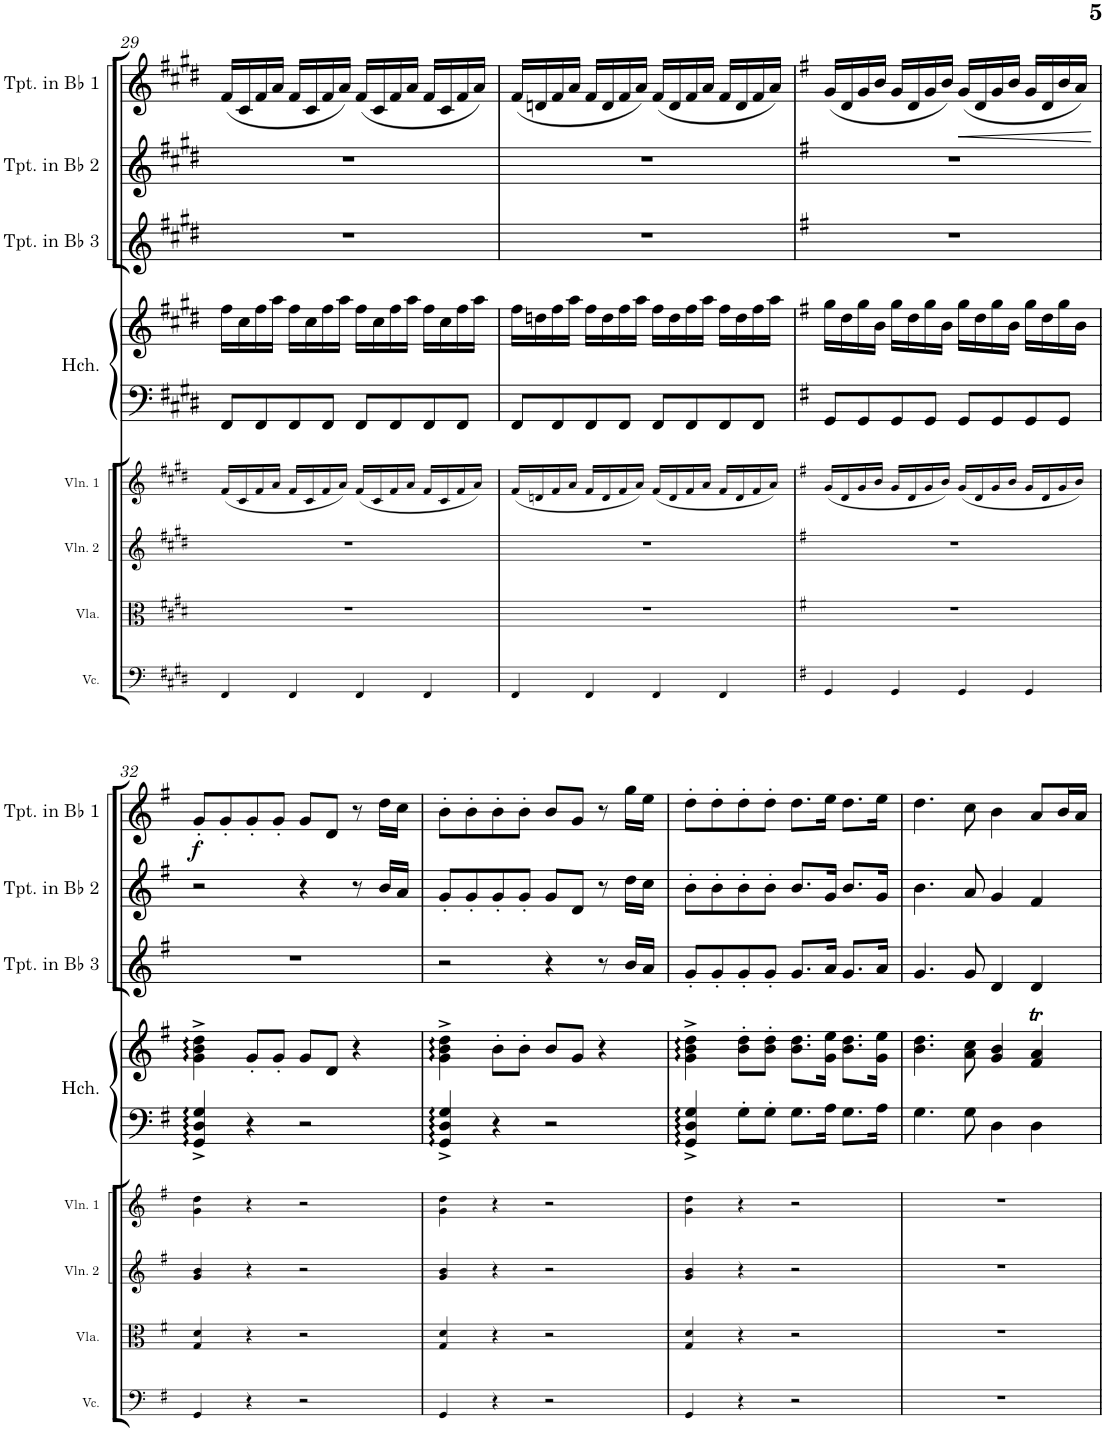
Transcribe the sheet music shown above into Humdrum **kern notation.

**kern	**kern	**kern	**kern	**kern	**kern	**kern	**kern	**kern	**dynam
*part8	*part7	*part6	*part5	*part4	*part4	*part3	*part2	*part1	*part1
*staff9	*staff8	*staff7	*staff6	*staff5	*staff4	*staff3	*staff2	*staff1	*staff1
*I"Violoncello	*I"Viola	*I"Violin 2	*I"Violin 1	*I"Harpsichord	*	*I"Trumpet in Bb 3	*I"Trumpet in Bb 2	*I"Trumpet in Bb 1	*
*I'Vc.	*I'Vla.	*I'Vln. 2	*I'Vln. 1	*I'Hch.	*	*I'Tpt. in Bb 3	*I'Tpt. in Bb 2	*I'Tpt. in Bb 1	*
!!LO:PB:g=z
*clefF4	*clefC3	*clefG2	*clefG2	*clefF4	*clefG2	*clefG2	*clefG2	*clefG2	*
*	*	*	*	*	*	*Trd1c2	*Trd1c2	*Trd1c2	*
*k[f#c#g#d#]	*k[f#c#g#d#]	*k[f#c#g#d#]	*k[f#c#g#d#]	*k[f#c#g#d#]	*k[f#c#g#d#]	*k[f#c#g#d#]	*k[f#c#g#d#]	*k[f#c#g#d#]	*
*M4/4	*M4/4	*M4/4	*M4/4	*M4/4	*M4/4	*M4/4	*M4/4	*M4/4	*
=29	=29	=29	=29	=29	=29	=29	=29	=29	=29
4FF#/	1r	1r	(16f#/LL	8FF#/L	16ff#\LL	1r	1r	(16f#/LL	.
.	.	.	16c#/	.	16cc#\	.	.	16c#/	.
.	.	.	16f#/	8FF#/	16ff#\	.	.	16f#/	.
.	.	.	16a/JJ	.	16aa\JJ	.	.	16a/JJ	.
4FF#/	.	.	16f#/LL	8FF#/	16ff#\LL	.	.	16f#/LL	.
.	.	.	16c#/	.	16cc#\	.	.	16c#/	.
.	.	.	16f#/	8FF#/J	16ff#\	.	.	16f#/	.
.	.	.	16a/JJ)	.	16aa\JJ	.	.	16a/JJ)	.
4FF#/	.	.	(16f#/LL	8FF#/L	16ff#\LL	.	.	(16f#/LL	.
.	.	.	16c#/	.	16cc#\	.	.	16c#/	.
.	.	.	16f#/	8FF#/	16ff#\	.	.	16f#/	.
.	.	.	16a/JJ	.	16aa\JJ	.	.	16a/JJ	.
4FF#/	.	.	16f#/LL	8FF#/	16ff#\LL	.	.	16f#/LL	.
.	.	.	16c#/	.	16cc#\	.	.	16c#/	.
.	.	.	16f#/	8FF#/J	16ff#\	.	.	16f#/	.
.	.	.	16a/JJ)	.	16aa\JJ	.	.	16a/JJ)	.
=30	=30	=30	=30	=30	=30	=30	=30	=30	=30
4FF#/	1r	1r	(16f#/LL	8FF#/L	16ff#\LL	1r	1r	(16f#/LL	.
.	.	.	16dn/	.	16ddn\	.	.	16dn/	.
.	.	.	16f#/	8FF#/	16ff#\	.	.	16f#/	.
.	.	.	16a/JJ	.	16aa\JJ	.	.	16a/JJ	.
4FF#/	.	.	16f#/LL	8FF#/	16ff#\LL	.	.	16f#/LL	.
.	.	.	16d/	.	16dd\	.	.	16d/	.
.	.	.	16f#/	8FF#/J	16ff#\	.	.	16f#/	.
.	.	.	16a/JJ)	.	16aa\JJ	.	.	16a/JJ)	.
4FF#/	.	.	(16f#/LL	8FF#/L	16ff#\LL	.	.	(16f#/LL	.
.	.	.	16d/	.	16dd\	.	.	16d/	.
.	.	.	16f#/	8FF#/	16ff#\	.	.	16f#/	.
.	.	.	16a/JJ	.	16aa\JJ	.	.	16a/JJ	.
4FF#/	.	.	16f#/LL	8FF#/	16ff#\LL	.	.	16f#/LL	.
.	.	.	16d/	.	16dd\	.	.	16d/	.
.	.	.	16f#/	8FF#/J	16ff#\	.	.	16f#/	.
.	.	.	16a/JJ)	.	16aa\JJ	.	.	16a/JJ)	.
=31	=31	=31	=31	=31	=31	=31	=31	=31	=31
*k[f#]	*k[f#]	*k[f#]	*k[f#]	*k[f#]	*k[f#]	*k[f#]	*k[f#]	*k[f#]	*
4GG/	1r	1r	(16g/LL	8GG/L	16gg\LL	1r	1r	(16g/LL	.
.	.	.	16d/	.	16dd\	.	.	16d/	.
.	.	.	16g/	8GG/	16gg\	.	.	16g/	.
.	.	.	16b/JJ	.	16b\JJ	.	.	16b/JJ	.
4GG/	.	.	16g/LL	8GG/	16gg\LL	.	.	16g/LL	.
.	.	.	16d/	.	16dd\	.	.	16d/	.
.	.	.	16g/	8GG/J	16gg\	.	.	16g/	.
.	.	.	16b/JJ)	.	16b\JJ	.	.	16b/JJ)	.
!	!	!	!	!	!	!	!	!	!LO:HP:b
4GG/	.	.	(16g/LL	8GG/L	16gg\LL	.	.	(16g/LL	<
.	.	.	16d/	.	16dd\	.	.	16d/	.
.	.	.	16g/	8GG/	16gg\	.	.	16g/	.
.	.	.	16b/JJ	.	16b\JJ	.	.	16b/JJ	.
4GG/	.	.	16g/LL	8GG/	16gg\LL	.	.	16g/LL	.
.	.	.	16d/	.	16dd\	.	.	16d/	.
.	.	.	16g/	8GG/J	16gg\	.	.	16b/	.
.	.	.	16b/JJ)	.	16b\JJ	.	.	16a/JJ)	.
.	.	.	.	.	.	.	.	.	[
!!LO:LB:g=z
=32	=32	=32	=32	=32	=32	=32	=32	=32	=32
!	!	!	!	!	!	!	!	!	!LO:DY:b
4GG/	4G/ 4d/	4g/ 4b/	4g\ 4dd\	4GG/^ 4D/^ 4G/^	4g\^ 4b\^ 4dd\^	1r	2r	8g'/L	f
.	.	.	.	.	.	.	.	8g'/	.
4r	4r	4r	4r	4r	8g'/L	.	.	8g'/	.
.	.	.	.	.	8g'/J	.	.	8g'/J	.
2r	2r	2r	2r	2r	8g/L	.	4r	8g/L	.
.	.	.	.	.	8d/J	.	.	8d/J	.
.	.	.	.	.	4r	.	8r	8r	.
.	.	.	.	.	.	.	16b/LL	16dd\LL	.
.	.	.	.	.	.	.	16a/JJ	16cc\JJ	.
=33	=33	=33	=33	=33	=33	=33	=33	=33	=33
4GG/	4G/ 4d/	4g/ 4b/	4g\ 4dd\	4GG/^ 4D/^ 4G/^	4g\^ 4b\^ 4dd\^	2r	8g'/L	8b'\L	.
.	.	.	.	.	.	.	8g'/	8b'\	.
4r	4r	4r	4r	4r	8b'\L	.	8g'/	8b'\	.
.	.	.	.	.	8b'\J	.	8g'/J	8b'\J	.
2r	2r	2r	2r	2r	8b/L	4r	8g/L	8b/L	.
.	.	.	.	.	8g/J	.	8d/J	8g/J	.
.	.	.	.	.	4r	8r	8r	8r	.
.	.	.	.	.	.	16b/LL	16dd\LL	16gg\LL	.
.	.	.	.	.	.	16a/JJ	16cc\JJ	16ee\JJ	.
=34	=34	=34	=34	=34	=34	=34	=34	=34	=34
4GG/	4G/ 4d/	4g/ 4b/	4g\ 4dd\	4GG/^ 4D/^ 4G/^	4g\^ 4b\^ 4dd\^	8g'/L	8b'\L	8dd'\L	.
.	.	.	.	.	.	8g'/	8b'\	8dd'\	.
4r	4r	4r	4r	8G'\L	8b\' 8dd\'L	8g'/	8b'\	8dd'\	.
.	.	.	.	8G'\J	8b\' 8dd\'J	8g'/J	8b'\J	8dd'\J	.
2r	2r	2r	2r	8.G\L	8.b\ 8.dd\L	8.g/L	8.b/L	8.dd\L	.
.	.	.	.	16A\Jk	16g\ 16ee\Jk	16a/Jk	16g/Jk	16ee\Jk	.
.	.	.	.	8.G\L	8.b\ 8.dd\L	8.g/L	8.b/L	8.dd\L	.
.	.	.	.	16A\Jk	16g\ 16ee\Jk	16a/Jk	16g/Jk	16ee\Jk	.
=35	=35	=35	=35	=35	=35	=35	=35	=35	=35
1r	1r	1r	1r	4.G\	4.b\ 4.dd\	4.g/	4.b\	4.dd\	.
.	.	.	.	8G\	8a\ 8cc\	8g/	8a/	8cc\	.
.	.	.	.	4D\	4g/ 4b/	4d/	4g/	4b\	.
.	.	.	.	4D\	4f#/T 4a/T	4d/	4f#/	8a/L	.
.	.	.	.	.	.	.	.	16b/L	.
.	.	.	.	.	.	.	.	16a/JJ	.
=	=	=	=	=	=	=	=	=	=
*-	*-	*-	*-	*-	*-	*-	*-	*-	*-
